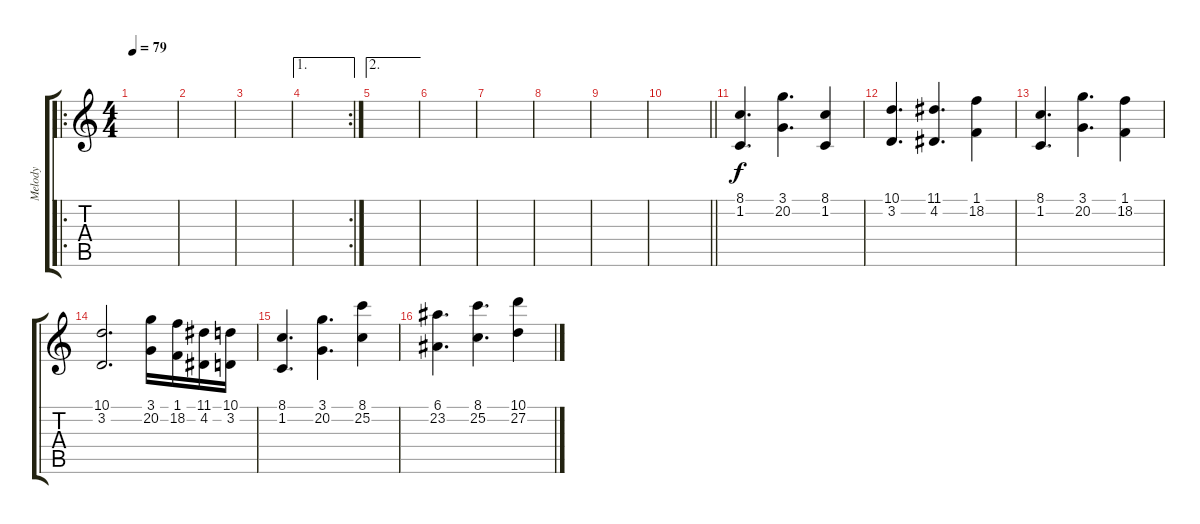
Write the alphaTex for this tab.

\track ("Melody" "Melody") {instrument stringensemble1}
\staff {score tabs}
\tuning (E4 B3 G3 D3 A2 E2) {hide}
\ro
\ts (4 4)
\tempo 79
\clef g2
\ks c
|
|
|
\ae 1
\rc 2
|
\ae 2
|
|
|
|
|
\barLineRight lightlight
|
(8.1 1.2).4{d} (3.1 20.2).4{d} (8.1 1.2).4 |
(10.1 3.2).4{d} (11.1 4.2).4{d} (1.1 18.2).4 |
(8.1 1.2).4{d} (3.1 20.2).4{d} (1.1 18.2).4 |
(10.1 3.2).2{d} (3.1 20.2).16 (1.1 18.2).16 (11.1 4.2).16 (10.1 3.2).16 |
(8.1 1.2).4{d} (3.1 20.2).4{d} (8.1 25.2).4 |
(6.1 23.2).4{d} (8.1 25.2).4{d} (10.1 27.2).4
